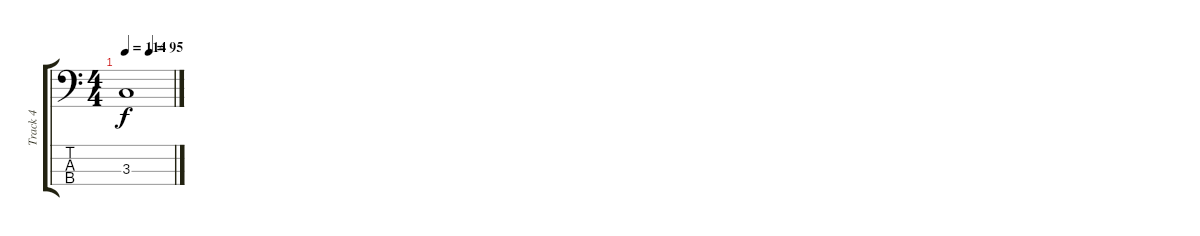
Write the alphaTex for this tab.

\track ("Track 4" "Track 4") {instrument electricbassfinger}
\staff {score tabs}
\tuning (G2 D2 A1 E1) {hide}
\ts (4 4)
\tempo 114
\tempo (95 0.5)
\clef f4
\ks c
3.3{t}.1{dy f}
